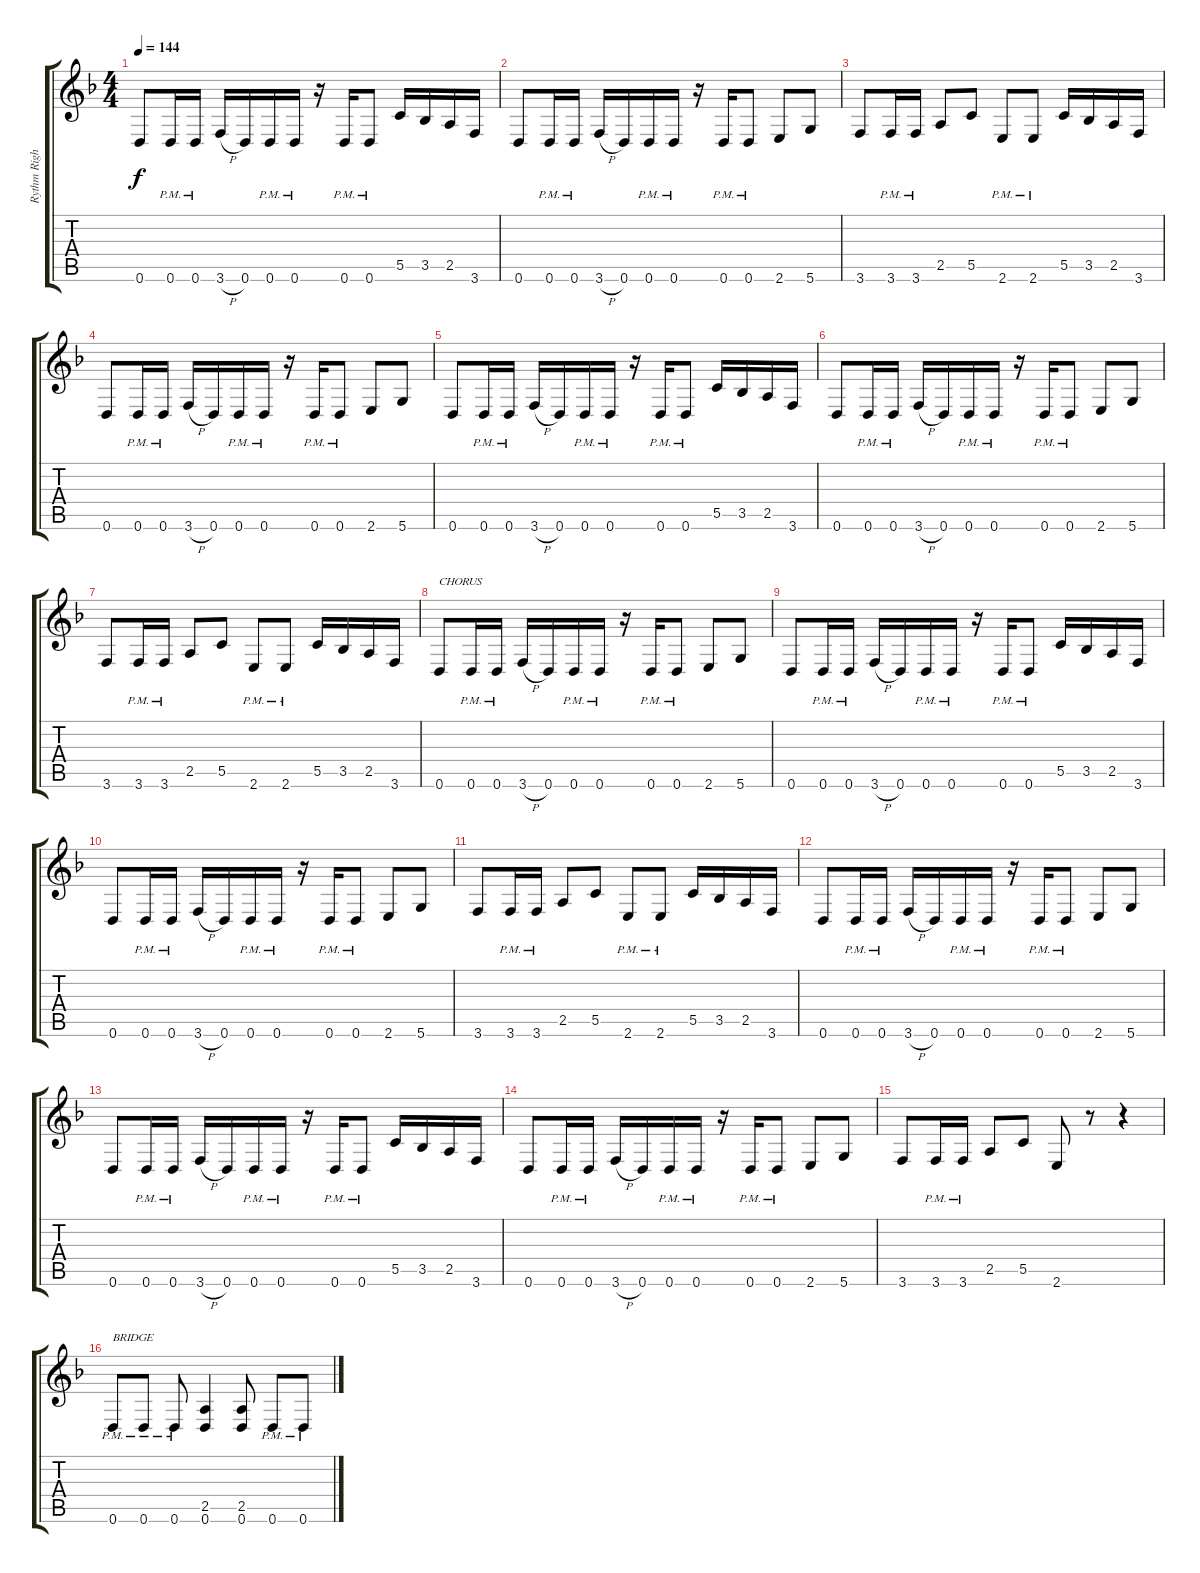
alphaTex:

\track ("Rythm Right Channel" "Rythm Righ") {instrument distortionguitar}
\staff {score tabs}
\tuning (D4 A3 F3 C3 G2 D2) {hide}
\ts (4 4)
\tempo 144
\clef g2
\ks dminor
0.6.8{dy f} 0.6{pm}.16 0.6{pm}.16 3.6{h}.16 0.6.16 0.6{pm}.16 0.6{pm}.16 r.16 0.6{pm}.16 0.6{pm}.8 5.5.16 3.5.16 2.5.16 3.6.16 |
0.6.8 0.6{pm}.16 0.6{pm}.16 3.6{h}.16 0.6.16 0.6{pm}.16 0.6{pm}.16 r.16 0.6{pm}.16 0.6{pm}.8 2.6.8 5.6.8 |
3.6.8 3.6{pm}.16 3.6{pm}.16 2.5.8 5.5.8 2.6{pm}.8 2.6{pm}.8 5.5.16 3.5.16 2.5.16 3.6.16 |
0.6.8 0.6{pm}.16 0.6{pm}.16 3.6{h}.16 0.6.16 0.6{pm}.16 0.6{pm}.16 r.16 0.6{pm}.16 0.6{pm}.8 2.6.8 5.6.8 |
0.6.8 0.6{pm}.16 0.6{pm}.16 3.6{h}.16 0.6.16 0.6{pm}.16 0.6{pm}.16 r.16 0.6{pm}.16 0.6{pm}.8 5.5.16 3.5.16 2.5.16 3.6.16 |
0.6.8 0.6{pm}.16 0.6{pm}.16 3.6{h}.16 0.6.16 0.6{pm}.16 0.6{pm}.16 r.16 0.6{pm}.16 0.6{pm}.8 2.6.8 5.6.8 |
3.6.8 3.6{pm}.16 3.6{pm}.16 2.5.8 5.5.8 2.6{pm}.8 2.6{pm}.8 5.5.16 3.5.16 2.5.16 3.6.16 |
0.6.8{txt "CHORUS"} 0.6{pm}.16 0.6{pm}.16 3.6{h}.16 0.6.16 0.6{pm}.16 0.6{pm}.16 r.16 0.6{pm}.16 0.6{pm}.8 2.6.8 5.6.8 |
0.6.8 0.6{pm}.16 0.6{pm}.16 3.6{h}.16 0.6.16 0.6{pm}.16 0.6{pm}.16 r.16 0.6{pm}.16 0.6{pm}.8 5.5.16 3.5.16 2.5.16 3.6.16 |
0.6.8 0.6{pm}.16 0.6{pm}.16 3.6{h}.16 0.6.16 0.6{pm}.16 0.6{pm}.16 r.16 0.6{pm}.16 0.6{pm}.8 2.6.8 5.6.8 |
3.6.8 3.6{pm}.16 3.6{pm}.16 2.5.8 5.5.8 2.6{pm}.8 2.6{pm}.8 5.5.16 3.5.16 2.5.16 3.6.16 |
0.6.8 0.6{pm}.16 0.6{pm}.16 3.6{h}.16 0.6.16 0.6{pm}.16 0.6{pm}.16 r.16 0.6{pm}.16 0.6{pm}.8 2.6.8 5.6.8 |
0.6.8 0.6{pm}.16 0.6{pm}.16 3.6{h}.16 0.6.16 0.6{pm}.16 0.6{pm}.16 r.16 0.6{pm}.16 0.6{pm}.8 5.5.16 3.5.16 2.5.16 3.6.16 |
0.6.8 0.6{pm}.16 0.6{pm}.16 3.6{h}.16 0.6.16 0.6{pm}.16 0.6{pm}.16 r.16 0.6{pm}.16 0.6{pm}.8 2.6.8 5.6.8 |
3.6.8 3.6{pm}.16 3.6{pm}.16 2.5.8 5.5.8 2.6.8 r.8 r.4 |
0.6{pm}.8{txt "BRIDGE"} 0.6{pm}.8 0.6{pm}.8 (2.5 0.6).4 (2.5 0.6).8 0.6{pm}.8 0.6{pm}.8
